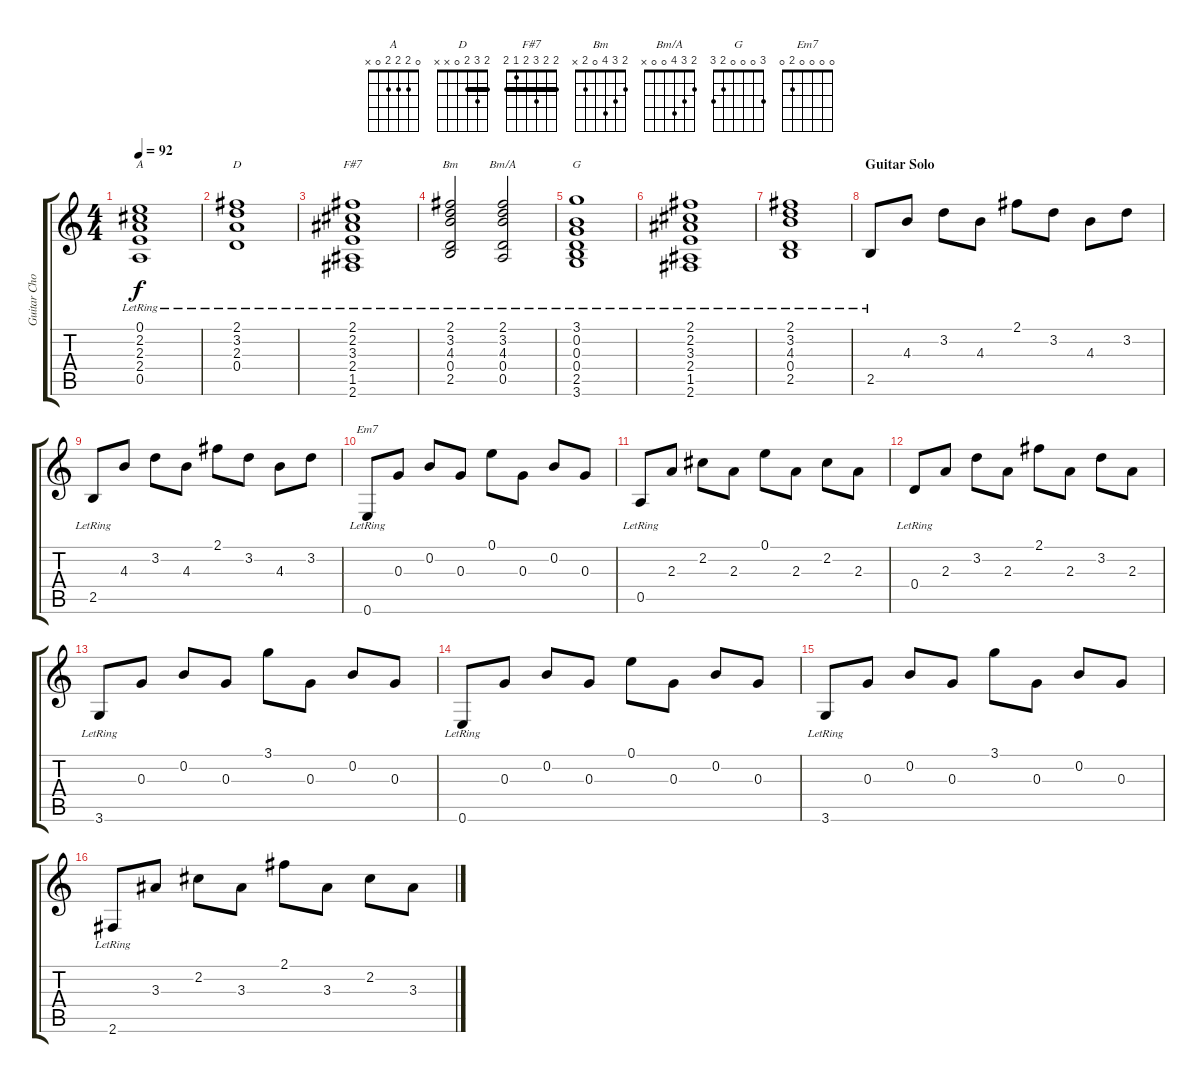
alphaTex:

\track ("Guitar Chord n Fill" "Guitar Cho") {instrument acousticguitarnylon}
\staff {score tabs}
\tuning (E4 B3 G3 D3 A2 E2) {hide}
\chord ("A" 0 2 2 2 0 x)
\chord ("D" 2 3 2 0 x x) {barre 2}
\chord ("F#7" 2 2 3 2 1 2) {barre 2}
\chord ("Bm" 2 3 4 0 2 x)
\chord ("Bm/A" 2 3 4 0 0 x)
\chord ("G" 3 0 0 0 2 3)
\chord ("Em7" 0 0 0 0 2 0)
\ts (4 4)
\tempo 92
\clef g2
\ks c
(0.1 2.2 2.3 2.4 0.5{lr}).1{ch "A" dy f} |
(2.1 3.2 2.3 0.4{lr}).1{ch "D"} |
(2.1 2.2 3.3 2.4 1.5 2.6{lr}).1{ch "F#7"} |
(2.1 3.2 4.3 0.4 2.5{lr}).2{ch "Bm"} (2.1 3.2 4.3 0.4 0.5{lr}).2{ch "Bm/A"} |
(3.1 0.2 0.3 0.4 2.5 3.6{lr}).1{ch "G"} |
(2.1 2.2 3.3 2.4 1.5 2.6{lr}).1 |
(2.1 3.2 4.3 0.4 2.5{lr}).1 |
\section ("" "Guitar Solo")
2.5{lr}.8 4.3.8 3.2.8 4.3.8 2.1.8 3.2.8 4.3.8 3.2.8 |
2.5{lr}.8 4.3.8 3.2.8 4.3.8 2.1.8 3.2.8 4.3.8 3.2.8 |
0.6{lr}.8{ch "Em7"} 0.3.8 0.2.8 0.3.8 0.1.8 0.3.8 0.2.8 0.3.8 |
0.5{lr}.8 2.3.8 2.2.8 2.3.8 0.1.8 2.3.8 2.2.8 2.3.8 |
0.4{lr}.8 2.3.8 3.2.8 2.3.8 2.1.8 2.3.8 3.2.8 2.3.8 |
3.6{lr}.8 0.3.8 0.2.8 0.3.8 3.1.8 0.3.8 0.2.8 0.3.8 |
0.6{lr}.8 0.3.8 0.2.8 0.3.8 0.1.8 0.3.8 0.2.8 0.3.8 |
3.6{lr}.8 0.3.8 0.2.8 0.3.8 3.1.8 0.3.8 0.2.8 0.3.8 |
2.6{lr}.8 3.3.8 2.2.8 3.3.8 2.1.8 3.3.8 2.2.8 3.3.8
